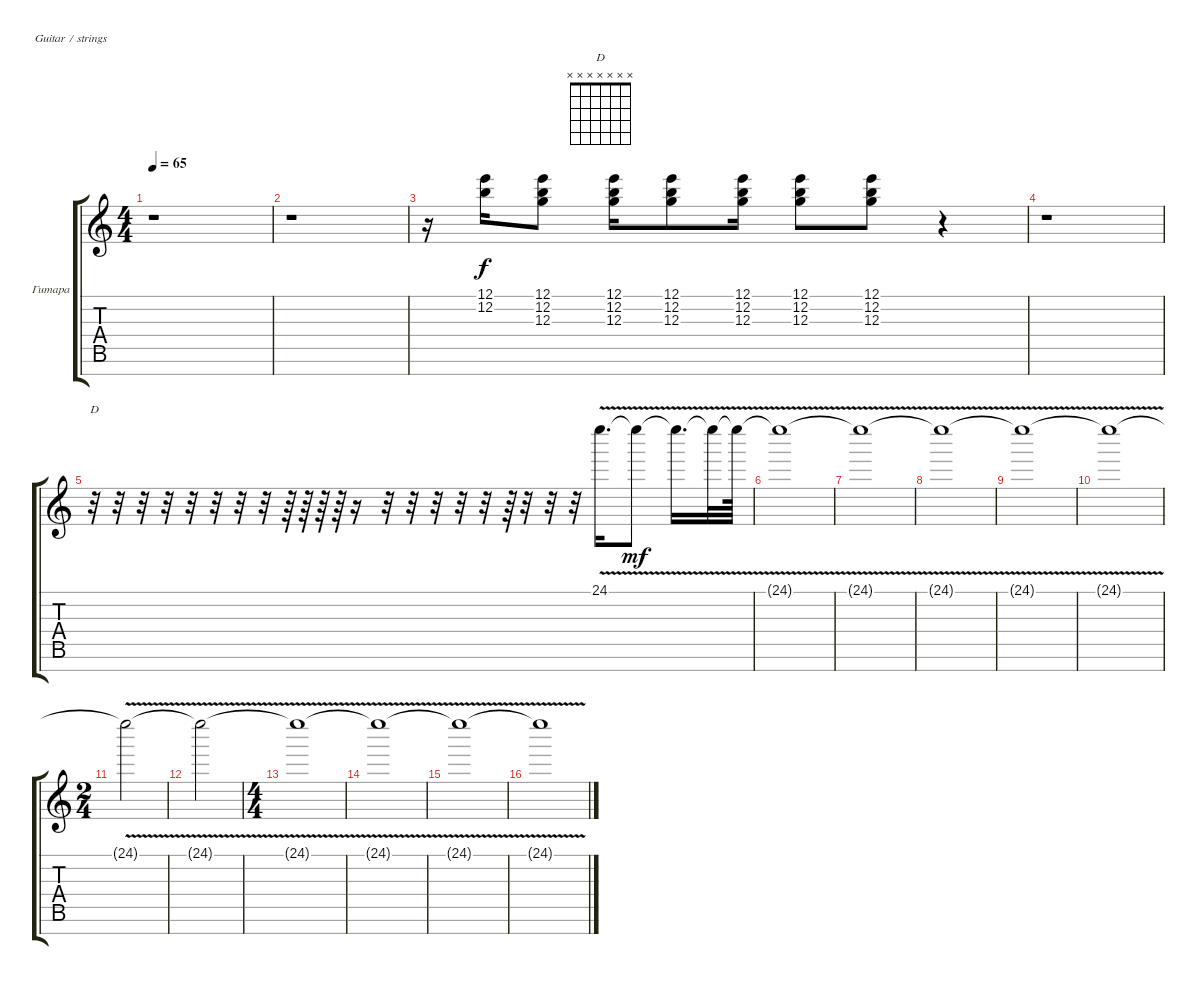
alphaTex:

\bracketExtendMode groupsimilarinstruments
\firstSystemTrackNameOrientation horizontal
\otherSystemsTrackNameOrientation horizontal
\track ("Перегруз (автовау)" "Гитара") {instrument distortionguitar}
\staff {score tabs}
\tuning (E4 B3 G3 D3 A2 E2 B1)
\chord ("D" x x x x x x x)
\ts (4 4)
\tempo 65
\clef g2
\ks c
r.1{dy f} |
r.1 |
r.16 (12.1 12.2).16 (12.1 12.2 12.3).8 (12.1 12.2 12.3).16 (12.1 12.2 12.3).8 (12.1 12.2 12.3).16 (12.1 12.2 12.3).8 (12.1 12.2 12.3).8 r.4 |
r.1 |
r.32{ch "D"} r.32 r.32 r.32 r.32 r.32 r.32 r.32 r.64 r.64 r.64 r.64 r.16 r.32 r.32 r.32 r.32 r.32 r.64 r.32 r.32 r.32 24.1{v}.16{d} 24.1{v t}.8{dy mf} 24.1{v t}.16{d} 24.1{v t}.32 24.1{v t}.64 |
24.1{v t}.1 |
24.1{v t}.1 |
24.1{v t}.1 |
24.1{v t}.1 |
24.1{v t}.1 |
\ts (2 4)
24.1{v t}.2 |
24.1{v t}.2 |
\ts (4 4)
24.1{v t}.1 |
24.1{v t}.1 |
24.1{v t}.1 |
24.1{v t}.1
